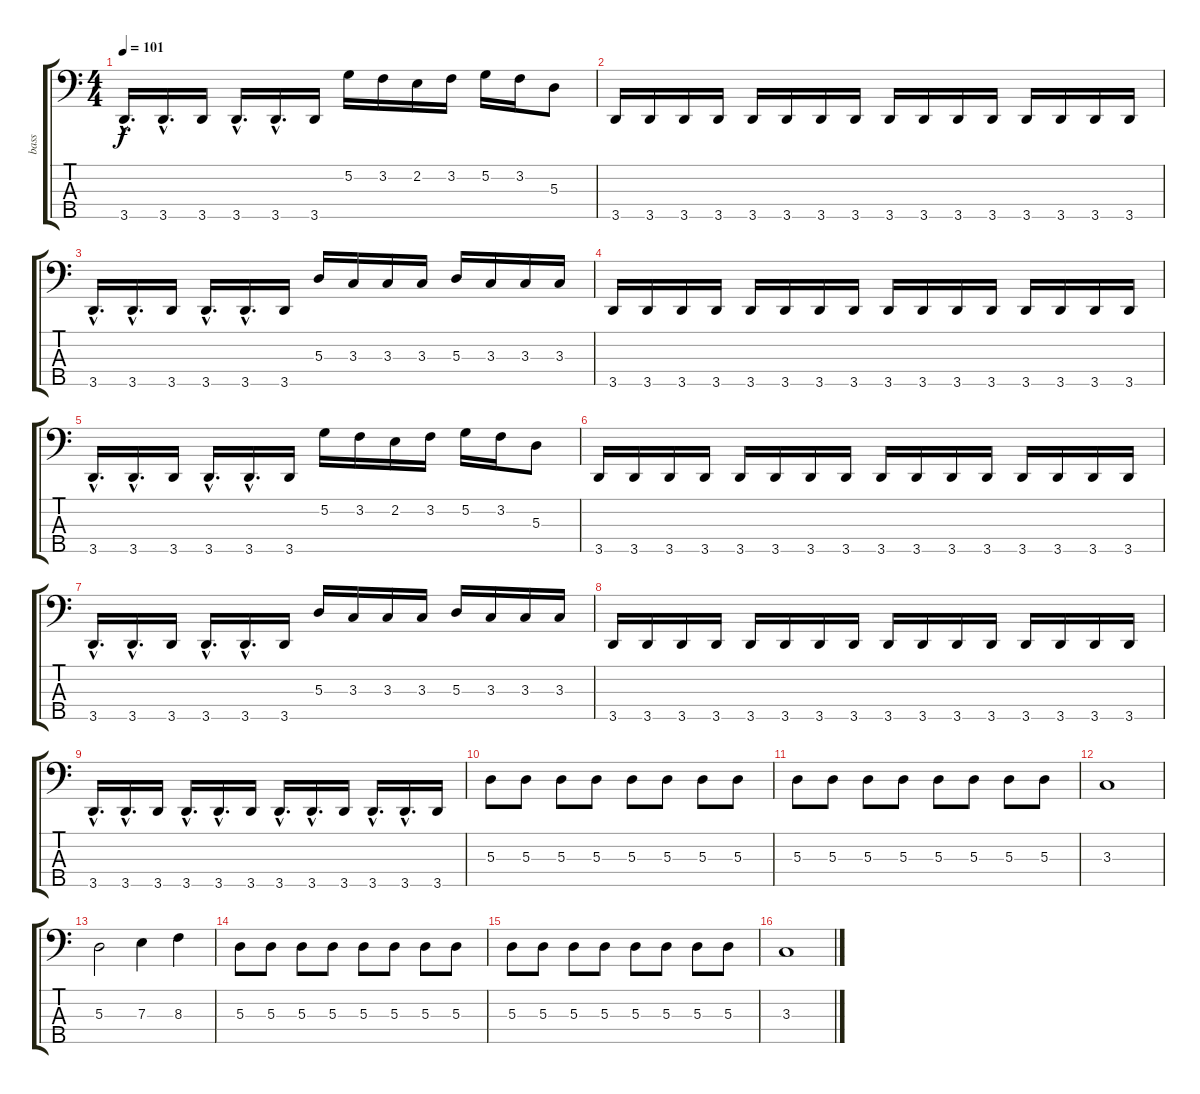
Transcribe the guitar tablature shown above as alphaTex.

\track ("bass" "bass") {instrument electricbassfinger}
\staff {score tabs}
\tuning (G2 D2 A1 E1 B0) {hide}
\ts (4 4)
\tempo 101
\clef f4
\ks c
3.5{hac}.16{d dy f} 3.5{hac}.16{d} 3.5.16 3.5{hac}.16{d} 3.5{hac}.16{d} 3.5.16 5.2.16 3.2.16 2.2.16 3.2.16 5.2.16 3.2.16 5.3.8 |
3.5.16 3.5.16 3.5.16 3.5.16 3.5.16 3.5.16 3.5.16 3.5.16 3.5.16 3.5.16 3.5.16 3.5.16 3.5.16 3.5.16 3.5.16 3.5.16 |
3.5{hac}.16{d} 3.5{hac}.16{d} 3.5.16 3.5{hac}.16{d} 3.5{hac}.16{d} 3.5.16 5.3.16 3.3.16 3.3.16 3.3.16 5.3.16 3.3.16 3.3.16 3.3.16 |
3.5.16 3.5.16 3.5.16 3.5.16 3.5.16 3.5.16 3.5.16 3.5.16 3.5.16 3.5.16 3.5.16 3.5.16 3.5.16 3.5.16 3.5.16 3.5.16 |
3.5{hac}.16{d} 3.5{hac}.16{d} 3.5.16 3.5{hac}.16{d} 3.5{hac}.16{d} 3.5.16 5.2.16 3.2.16 2.2.16 3.2.16 5.2.16 3.2.16 5.3.8 |
3.5.16 3.5.16 3.5.16 3.5.16 3.5.16 3.5.16 3.5.16 3.5.16 3.5.16 3.5.16 3.5.16 3.5.16 3.5.16 3.5.16 3.5.16 3.5.16 |
3.5{hac}.16{d} 3.5{hac}.16{d} 3.5.16 3.5{hac}.16{d} 3.5{hac}.16{d} 3.5.16 5.3.16 3.3.16 3.3.16 3.3.16 5.3.16 3.3.16 3.3.16 3.3.16 |
3.5.16 3.5.16 3.5.16 3.5.16 3.5.16 3.5.16 3.5.16 3.5.16 3.5.16 3.5.16 3.5.16 3.5.16 3.5.16 3.5.16 3.5.16 3.5.16 |
3.5{hac}.16{d} 3.5{hac}.16{d} 3.5.16 3.5{hac}.16{d} 3.5{hac}.16{d} 3.5.16 3.5{hac}.16{d} 3.5{hac}.16{d} 3.5.16 3.5{hac}.16{d} 3.5{hac}.16{d} 3.5.16 |
5.3.8 5.3.8 5.3.8 5.3.8 5.3.8 5.3.8 5.3.8 5.3.8 |
5.3.8 5.3.8 5.3.8 5.3.8 5.3.8 5.3.8 5.3.8 5.3.8 |
3.3.1 |
5.3.2 7.3.4 8.3.4 |
5.3.8 5.3.8 5.3.8 5.3.8 5.3.8 5.3.8 5.3.8 5.3.8 |
5.3.8 5.3.8 5.3.8 5.3.8 5.3.8 5.3.8 5.3.8 5.3.8 |
3.3.1
